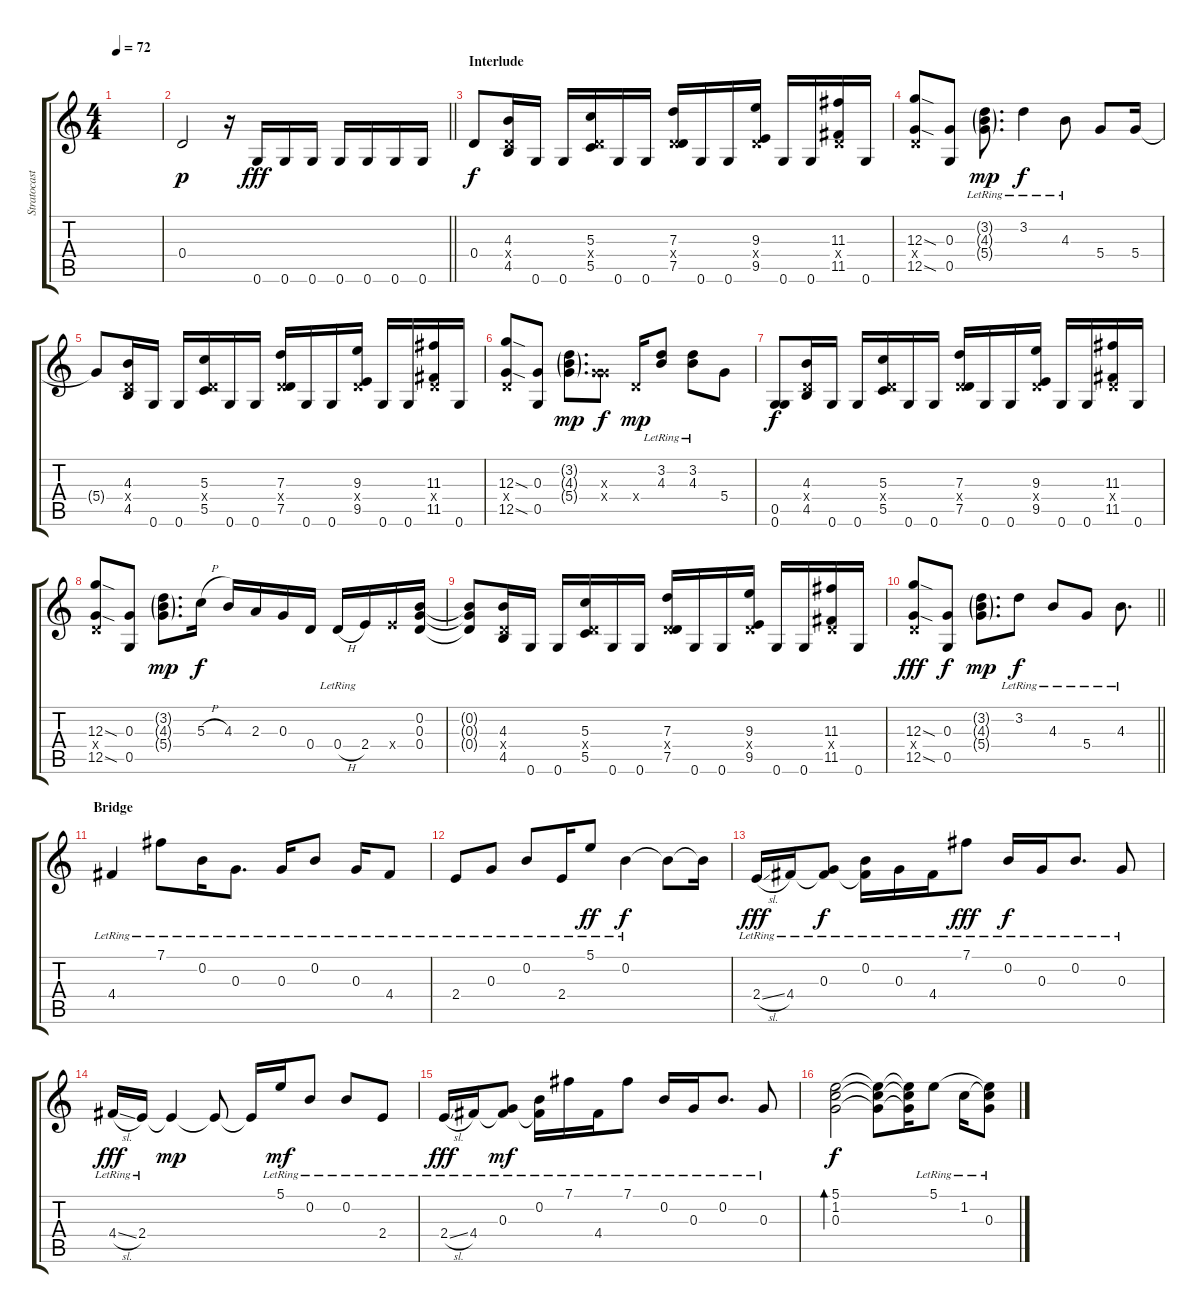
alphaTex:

\track ("Stratocaster (open G tuning)" "Stratocast") {instrument electricguitarclean}
\staff {score tabs}
\tuning (B3 B3 G3 D3 G2 G2) {hide}
\ts (4 4)
\tempo 72
\clef g2
\ks c
|
\barLineRight lightlight
0.4.2{dy p} r.16 0.6.16{dy fff} 0.6.16 0.6.16 0.6.16 0.6.16 0.6.16 0.6.16 |
\section ("" "Interlude")
0.4.8{dy f} (4.3 0.4{x} 4.5).16 0.6.16 0.6.16 (5.3 0.4{x} 5.5).16 0.6.16 0.6.16 (7.3 0.4{x} 7.5).16 0.6.16 0.6.16 (9.3 0.4{x} 9.5).16 0.6.16 0.6.16 (11.3 0.4{x} 11.5).16 0.6.16 |
(12.3{sod} 0.4{x} 12.5{sod}).8 (0.3 0.5).8 (3.2{g} 4.3{g lr} 5.4{g lr}).8{d dy mp} 3.2{lr}.4{dy f} 4.3{lr}.8 5.4.8 5.4.16 |
5.4{t}.8 (4.3 0.4{x} 4.5).16 0.6.16 0.6.16 (5.3 0.4{x} 5.5).16 0.6.16 0.6.16 (7.3 0.4{x} 7.5).16 0.6.16 0.6.16 (9.3 0.4{x} 9.5).16 0.6.16 0.6.16 (11.3 0.4{x} 11.5).16 0.6.16 |
(12.3{sod} 0.4{x} 12.5{sod}).8 (0.3 0.5).8 (3.2{g} 4.3{g} 5.4{g}).8{d dy mp} (0.3{x} 5.4{x}).8{dy f} 0.4{x}.16{dy mp} (3.2 4.3{lr}).8 (3.2 4.3{lr}).8 5.4.8 |
(0.5 0.6).8{dy f} (4.3 0.4{x} 4.5).16 0.6.16 0.6.16 (5.3 0.4{x} 5.5).16 0.6.16 0.6.16 (7.3 0.4{x} 7.5).16 0.6.16 0.6.16 (9.3 0.4{x} 9.5).16 0.6.16 0.6.16 (11.3 0.4{x} 11.5).16 0.6.16 |
(12.3{sod} 0.4{x} 12.5{sod}).8 (0.3 0.5).8 (3.2{g} 4.3{g} 5.4{g}).8{d dy mp} 5.3{h}.16{dy f} 4.3.16 2.3.16 0.3.16 0.4.16 0.4{h lr}.16 2.4.16 2.4{x}.16 (0.2 0.3 0.4).16 |
(0.2{t} 0.3{t} 0.4{t}).8 (4.3 0.4{x} 4.5).16 0.6.16 0.6.16 (5.3 0.4{x} 5.5).16 0.6.16 0.6.16 (7.3 0.4{x} 7.5).16 0.6.16 0.6.16 (9.3 0.4{x} 9.5).16 0.6.16 0.6.16 (11.3 0.4{x} 11.5).16 0.6.16 |
\barLineRight lightlight
(12.3{sod} 0.4{x} 12.5{sod}).8{dy fff} (0.3 0.5).8{dy f} (3.2{g} 4.3{g} 5.4{g}).8{d dy mp} 3.2{lr}.8{dy f} 4.3{lr}.8 5.4{lr}.8 4.3{lr}.8{d} |
\section ("" "Bridge")
4.4{lr}.4 7.1{lr}.8 0.2{lr}.16 0.3{lr}.8{d} 0.3{lr}.16 0.2{lr}.8 0.3{lr}.16 4.4{lr}.8 |
2.4{lr}.8 0.3{lr}.8 0.2{lr}.8 2.4{lr}.16 5.1{lr}.8{dy ff} 0.2{lr}.4{dy f} 0.2{t}.8 0.2{t}.16 |
2.4{sl lr}.16{dy fff} 4.4{lr}.16 (0.3{lr} 4.4{t}).8{dy f} (0.2{lr} 4.4{t}).16 0.3{lr}.16 4.4{lr}.16 7.1{lr}.8{dy fff} 0.2{lr}.16{dy f} 0.3{lr}.16 0.2{lr}.8{d} 0.3{lr}.8 |
4.4{sl lr}.16{dy fff} 2.4{lr}.16 2.4{t}.4{dy mp} 2.4{t}.8 2.4{t}.16 5.1{lr}.16{dy mf} 0.2{lr}.8 0.2{lr}.8 2.4{lr}.8 |
2.4{sl lr}.16{dy fff} 4.4{lr}.16 (0.3{lr} 4.4{t}).8{dy mf} (0.2{lr} 4.4{t}).16 7.1{lr}.16 4.4{lr}.16 7.1{lr}.8 0.2{lr}.16 0.3{lr}.16 0.2{lr}.8{d} 0.3{lr}.8 |
(5.1 1.2 0.3).2{bd 120 dy f} (5.1{t} 1.2{t} 0.3{t}).8 (5.1{t} 1.2{t} 0.3{t}).16 5.1{lr}.8 1.2{lr}.16 (5.1{t} 1.2{t} 0.3{lr}).8
